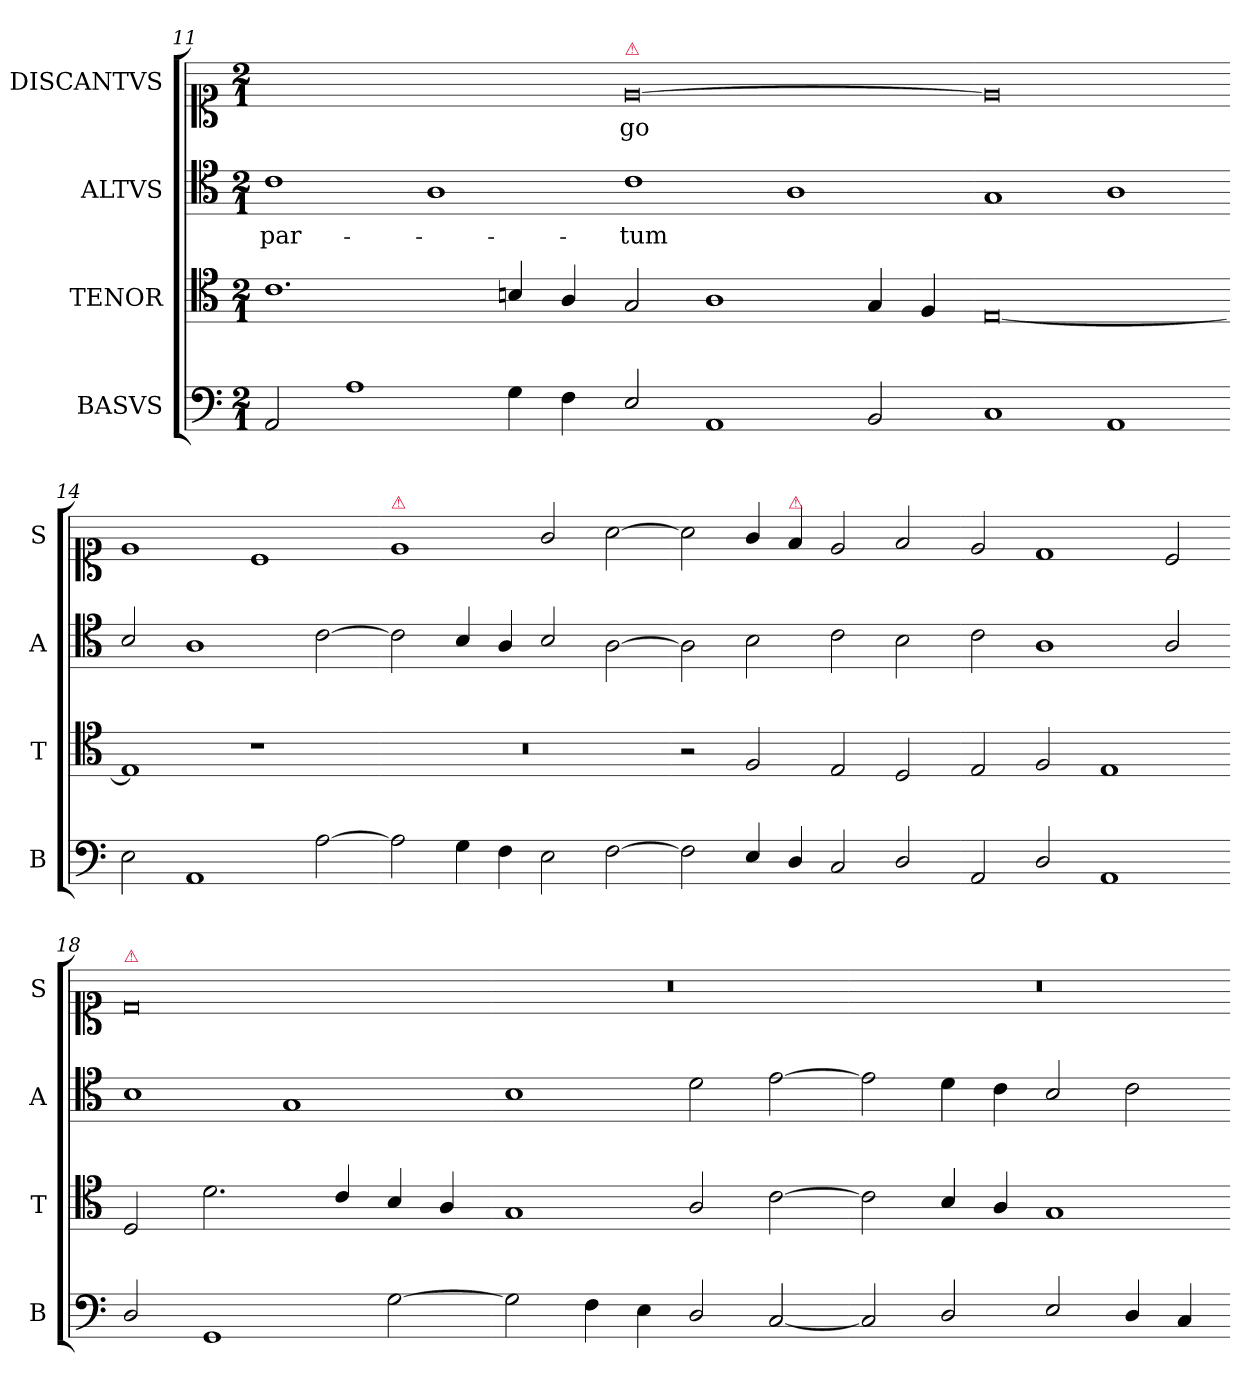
**kern	**kern	**kern	**text	**kern	**text
*part4	*part3	*part2	*part2	*part1	*part1
*staff4	*staff3	*staff2	*staff2	*staff1	*staff1
*I"BASVS	*I"TENOR	*I"ALTVS	*	*I"DISCANTVS	*
*I'B	*I'T	*I'A	*	*I'S	*
*clefF4	*clefC4	*clefC4	*	*clefC1	*
*k[]	*k[]	*k[]	*	*k[]	*
*M2/1	*M2/1	*M2/1	*	*M2/1	*
=11	=11	=11	=11	=11	=11
2AA/	1.c	1c	par-	0ryy	.
1A	.	.	.	.	.
.	.	1A	.	.	.
4G\	4Bn/	.	.	.	.
4F\	4A/	.	.	.	.
=12-	=12-	=12-	=12-	=12-	=12-
!	!	!	!	!LO:TX:a:color=crimson:t=⚠	!
2E/	2G/	1c	-tum	[0e\	-go
1AA	1A	.	.	.	.
.	.	1A	.	.	.
2BB/	4G/	.	.	.	.
.	4F/	.	.	.	.
=13-	=13-	=13-	=13-	=13-	=13-
1C	[0E	1G	.	0e\]	.
1AA	.	1A	.	.	.
=14-	=14-	=14-	=14-	=14-	=14-
2E\	1E]	2B/	.	1e	.
1AA	.	1A	.	.	.
.	1r	.	.	1c	.
[2A\	.	[2c\	.	.	.
=15-	=15-	=15-	=15-	=15-	=15-
!	!	!	!	!LO:TX:a:color=crimson:t=⚠	!
2A\]	0r	2c\]	.	1e	.
4G\	.	4B/	.	.	.
4F\	.	4A/	.	.	.
2E\	.	2B/	.	2g/	.
[2F\	.	[2A\	.	[2a\	.
=16-	=16-	=16-	=16-	=16-	=16-
2F\]	2r	2A\]	.	2a\]	.
4E/	2F/	2B\	.	4g/	.
!	!	!	!	!LO:TX:a:color=crimson:t=⚠	!
4D/	.	.	.	4f/	.
2C/	2E/	2c\	.	2e/	.
2D/	2D/	2B\	.	2f/	.
=17-	=17-	=17-	=17-	=17-	=17-
2AA/	2E/	2c\	.	2e/	.
2D/	2F/	1A	.	1d	.
1AA	1E	.	.	.	.
.	.	2A/	.	2c/	.
=18-	=18-	=18-	=18-	=18-	=18-
!	!	!	!	!LO:TX:a:color=crimson:t=⚠	!
2D/	2D/	1B	.	0d	.
1GG	2.d\	.	.	.	.
.	.	1G	.	.	.
.	4c/	.	.	.	.
[2G\	4B/	.	.	.	.
.	4A/	.	.	.	.
=19-	=19-	=19-	=19-	=19-	=19-
2G\]	1G	1B	.	0r	.
4F\	.	.	.	.	.
4E\	.	.	.	.	.
2D/	2A/	2d\	.	.	.
[2C/	[2c\	[2e\	.	.	.
=20-	=20-	=20-	=20-	=20-	=20-
2C/]	2c\]	2e\]	.	0r	.
2D/	4B/	4d\	.	.	.
.	4A/	4c\	.	.	.
2E/	1G	2B/	.	.	.
4D/	.	2c\	.	.	.
4C/	.	.	.	.	.
=-	=-	=-	=-	=-	=-
*-	*-	*-	*-	*-	*-
